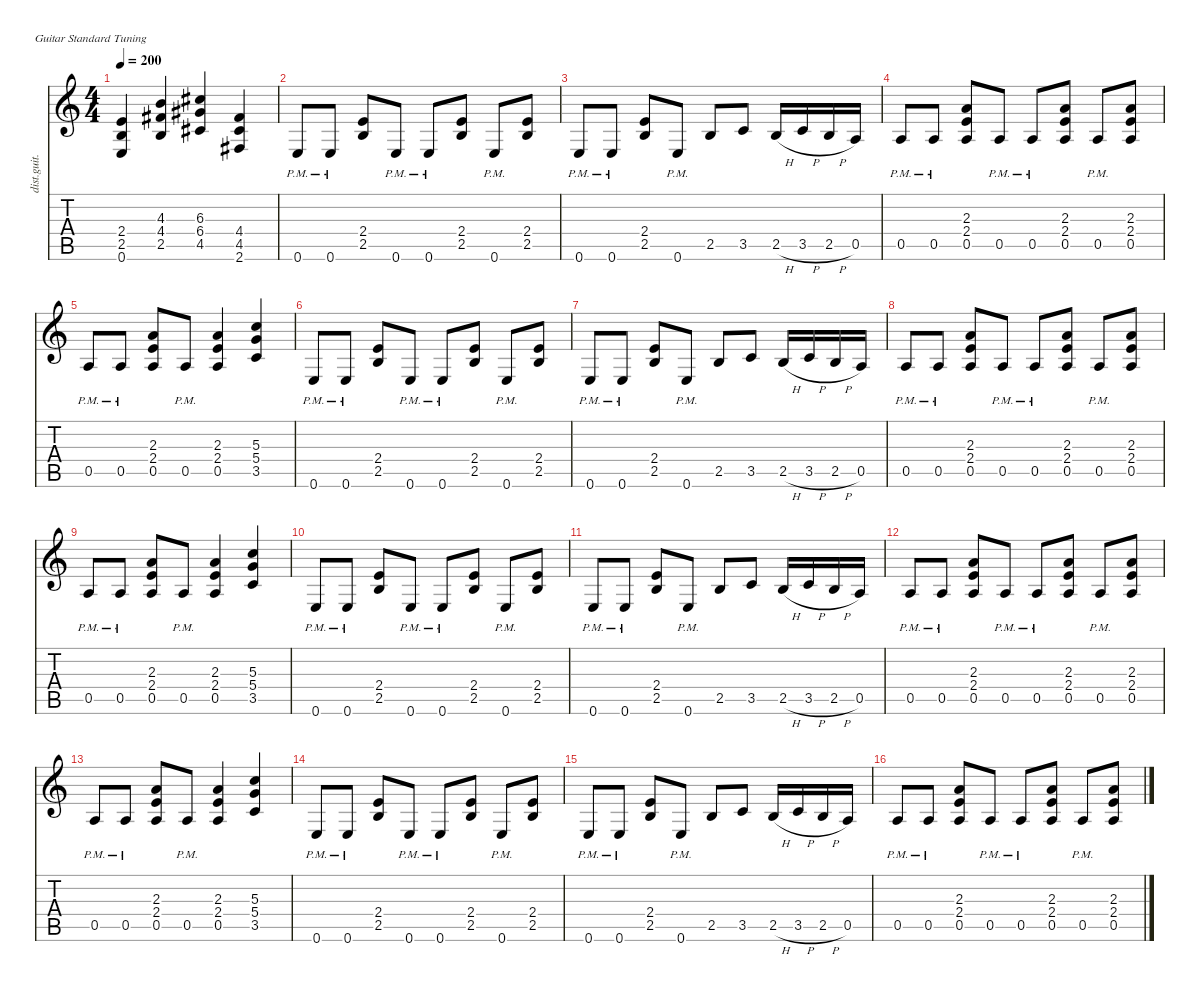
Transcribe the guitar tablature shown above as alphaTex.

\defaultSystemsLayout 4
\hideDynamics
\bracketExtendMode nobrackets
\otherSystemsTrackNameOrientation horizontal
\track ("Kirk Hammet (Guitar)" "dist.guit.") {instrument distortionguitar}
\staff {score tabs}
\tuning (E4 B3 G3 D3 A2 E2)
\ts (4 4)
\tempo 200
\clef g2
\ks c
(2.4{t} 2.5{t} 0.6{t}).4{dy f beam Up} (4.3 4.4{acc #} 2.5).4{beam Up} (6.3{acc #} 6.4{acc #} 4.5{acc #}).4{beam Up} (4.4{acc #} 4.5{acc #} 2.6{acc #}).4{beam Up} |
0.6{pm}.8{beam Up} 0.6{pm}.8{beam Up} (2.4 2.5).8{beam Up} 0.6{pm}.8{beam Up} 0.6{pm}.8{beam Up} (2.4 2.5).8{beam Up} 0.6{pm}.8{beam Up} (2.4 2.5).8{beam Up} |
0.6{pm}.8{beam Up} 0.6{pm}.8{beam Up} (2.4 2.5).8{beam Up} 0.6{pm}.8{beam Up} 2.5.8{beam Up} 3.5.8{beam Up} 2.5{h}.16{beam Up} 3.5{h}.16{beam Up} 2.5{h}.16{beam Up} 0.5.16{beam Up} |
0.5{pm}.8{beam Up} 0.5{pm}.8{beam Up} (2.3 2.4 0.5).8{beam Up} 0.5{pm}.8{beam Up} 0.5{pm}.8{beam Up} (2.3 2.4 0.5).8{beam Up} 0.5{pm}.8{beam Up} (2.3 2.4 0.5).8{beam Up} |
0.5{pm}.8{beam Up} 0.5{pm}.8{beam Up} (2.3 2.4 0.5).8{beam Up} 0.5{pm}.8{beam Up} (2.3 2.4 0.5).4{beam Up} (5.3 5.4 3.5).4{beam Up} |
0.6{pm}.8{beam Up} 0.6{pm}.8{beam Up} (2.4 2.5).8{beam Up} 0.6{pm}.8{beam Up} 0.6{pm}.8{beam Up} (2.4 2.5).8{beam Up} 0.6{pm}.8{beam Up} (2.4 2.5).8{beam Up} |
0.6{pm}.8{beam Up} 0.6{pm}.8{beam Up} (2.4 2.5).8{beam Up} 0.6{pm}.8{beam Up} 2.5.8{beam Up} 3.5.8{beam Up} 2.5{h}.16{beam Up} 3.5{h}.16{beam Up} 2.5{h}.16{beam Up} 0.5.16{beam Up} |
0.5{pm}.8{beam Up} 0.5{pm}.8{beam Up} (2.3 2.4 0.5).8{beam Up} 0.5{pm}.8{beam Up} 0.5{pm}.8{beam Up} (2.3 2.4 0.5).8{beam Up} 0.5{pm}.8{beam Up} (2.3 2.4 0.5).8{beam Up} |
0.5{pm}.8{beam Up} 0.5{pm}.8{beam Up} (2.3 2.4 0.5).8{beam Up} 0.5{pm}.8{beam Up} (2.3 2.4 0.5).4{beam Up} (5.3 5.4 3.5).4{beam Up} |
0.6{pm}.8{beam Up} 0.6{pm}.8{beam Up} (2.4 2.5).8{beam Up} 0.6{pm}.8{beam Up} 0.6{pm}.8{beam Up} (2.4 2.5).8{beam Up} 0.6{pm}.8{beam Up} (2.4 2.5).8{beam Up} |
0.6{pm}.8{beam Up} 0.6{pm}.8{beam Up} (2.4 2.5).8{beam Up} 0.6{pm}.8{beam Up} 2.5.8{beam Up} 3.5.8{beam Up} 2.5{h}.16{beam Up} 3.5{h}.16{beam Up} 2.5{h}.16{beam Up} 0.5.16{beam Up} |
0.5{pm}.8{beam Up} 0.5{pm}.8{beam Up} (2.3 2.4 0.5).8{beam Up} 0.5{pm}.8{beam Up} 0.5{pm}.8{beam Up} (2.3 2.4 0.5).8{beam Up} 0.5{pm}.8{beam Up} (2.3 2.4 0.5).8{beam Up} |
0.5{pm}.8{beam Up} 0.5{pm}.8{beam Up} (2.3 2.4 0.5).8{beam Up} 0.5{pm}.8{beam Up} (2.3 2.4 0.5).4{beam Up} (5.3 5.4 3.5).4{beam Up} |
0.6{pm}.8{beam Up} 0.6{pm}.8{beam Up} (2.4 2.5).8{beam Up} 0.6{pm}.8{beam Up} 0.6{pm}.8{beam Up} (2.4 2.5).8{beam Up} 0.6{pm}.8{beam Up} (2.4 2.5).8{beam Up} |
0.6{pm}.8{beam Up} 0.6{pm}.8{beam Up} (2.4 2.5).8{beam Up} 0.6{pm}.8{beam Up} 2.5.8{beam Up} 3.5.8{beam Up} 2.5{h}.16{beam Up} 3.5{h}.16{beam Up} 2.5{h}.16{beam Up} 0.5.16{beam Up} |
0.5{pm}.8{beam Up} 0.5{pm}.8{beam Up} (2.3 2.4 0.5).8{beam Up} 0.5{pm}.8{beam Up} 0.5{pm}.8{beam Up} (2.3 2.4 0.5).8{beam Up} 0.5{pm}.8{beam Up} (2.3 2.4 0.5).8{beam Up}
